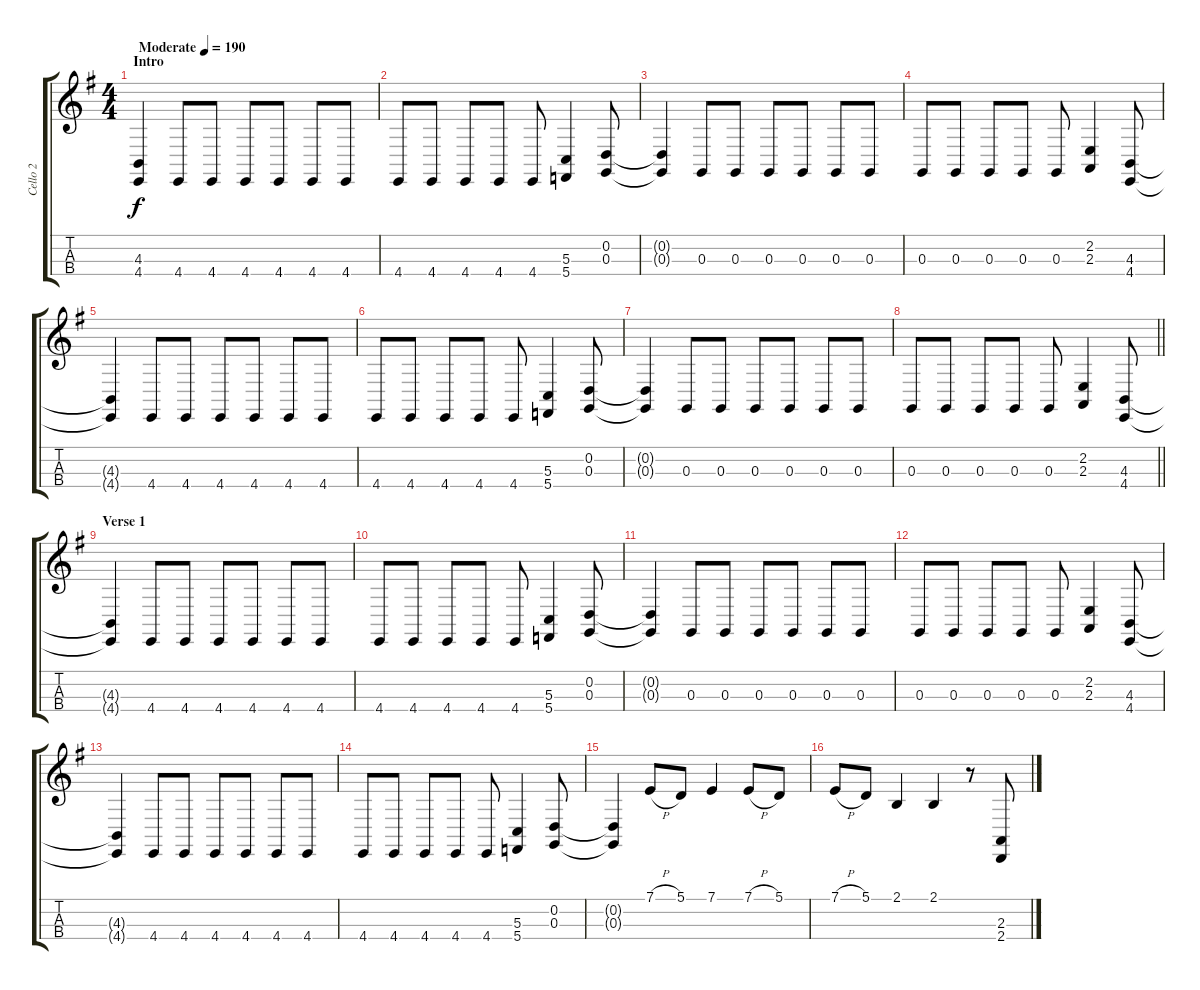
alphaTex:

\track ("Cello 2" "Cello 2") {instrument cello}
\staff {score tabs}
\tuning (A3 D3 G2 C2) {hide}
\ts (4 4)
\section ("" "Intro")
\tempo (190 "Moderate")
\clef g2
\ks g
(4.3 4.4).4{dy f instrument cello} 4.4.8 4.4.8 4.4.8 4.4.8 4.4.8 4.4.8 |
4.4.8 4.4.8 4.4.8 4.4.8 4.4.8 (5.3 5.4).4 (0.2 0.3).8 |
(0.2{t} 0.3{t}).4 0.3.8 0.3.8 0.3.8 0.3.8 0.3.8 0.3.8 |
0.3.8 0.3.8 0.3.8 0.3.8 0.3.8 (2.2 2.3).4 (4.3 4.4).8 |
(4.3{t} 4.4{t}).4 4.4.8 4.4.8 4.4.8 4.4.8 4.4.8 4.4.8 |
4.4.8 4.4.8 4.4.8 4.4.8 4.4.8 (5.3 5.4).4 (0.2 0.3).8 |
(0.2{t} 0.3{t}).4 0.3.8 0.3.8 0.3.8 0.3.8 0.3.8 0.3.8 |
\barLineRight lightlight
0.3.8 0.3.8 0.3.8 0.3.8 0.3.8 (2.2 2.3).4 (4.3 4.4).8 |
\section ("" "Verse 1")
(4.3{t} 4.4{t}).4 4.4.8 4.4.8 4.4.8 4.4.8 4.4.8 4.4.8 |
4.4.8 4.4.8 4.4.8 4.4.8 4.4.8 (5.3 5.4).4 (0.2 0.3).8 |
(0.2{t} 0.3{t}).4 0.3.8 0.3.8 0.3.8 0.3.8 0.3.8 0.3.8 |
0.3.8 0.3.8 0.3.8 0.3.8 0.3.8 (2.2 2.3).4 (4.3 4.4).8 |
(4.3{t} 4.4{t}).4 4.4.8 4.4.8 4.4.8 4.4.8 4.4.8 4.4.8 |
4.4.8 4.4.8 4.4.8 4.4.8 4.4.8 (5.3 5.4).4 (0.2 0.3).8 |
(0.2{t} 0.3{t}).4 7.1{h}.8 5.1.8 7.1.4 7.1{h}.8 5.1.8 |
7.1{h}.8 5.1.8 2.1.4 2.1.4 r.8 (2.3 2.4).8
